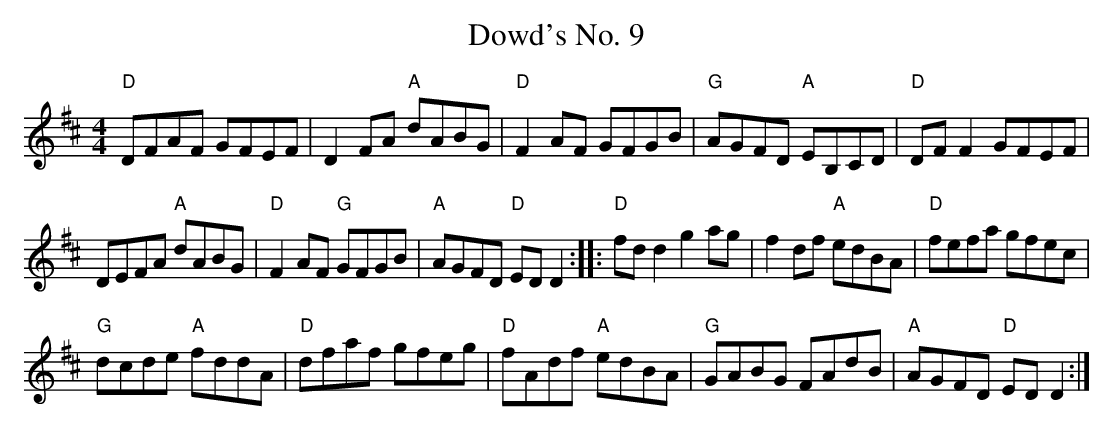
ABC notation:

X:1
T:Dowd's No. 9
M:4/4
L:1/8
K:D
"D"DFAF GFEF | D2 FA "A"dABG | "D"F2 AF GFGB | "G"AGFD "A"EB,CD |\
"D"DF F2 GFEF |
DEFA "A"dABG | "D"F2 AF "G"GFGB | "A"AGFD "D"ED D2 :|\
|: "D"fd d2 g2 ag | f2 df "A"edBA | "D"fefa gfec |
 "G"dcde "A"fddA |\
"D"dfaf gfeg | "D"fAdf "A"edBA | "G"GABG FAdB | "A"AGFD "D"ED D2 :|
